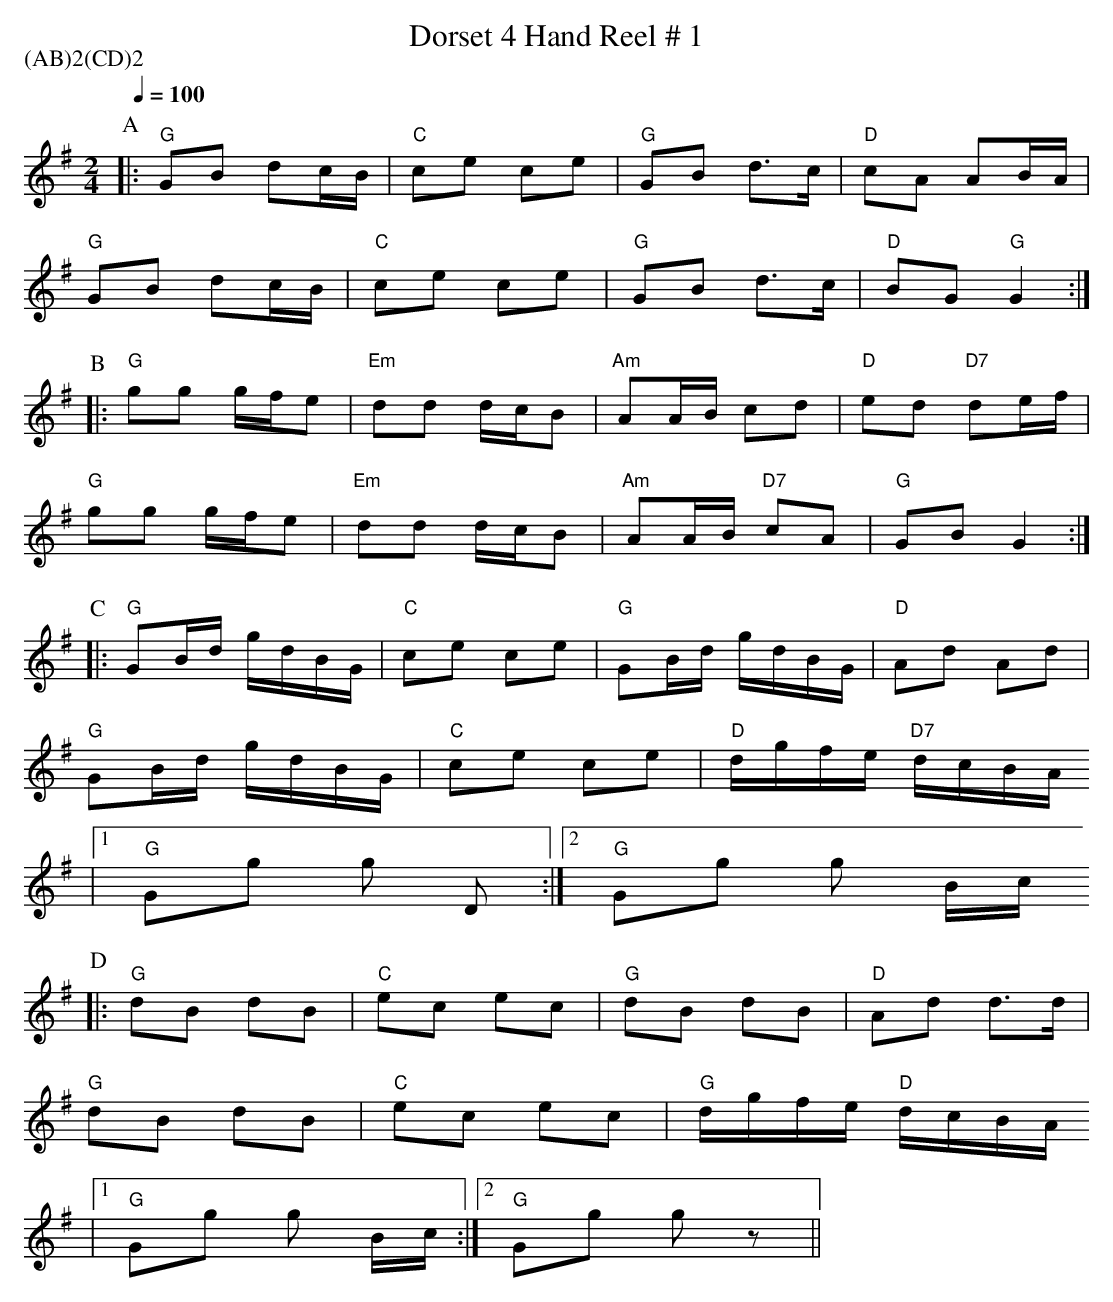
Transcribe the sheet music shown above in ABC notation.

X:1
T:Dorset 4 Hand Reel # 1
P:(AB)2(CD)2
M:2/4
Q:1/4=100
L:1/8
K:G
P:A
|:  "G" GB dc/B/   | "C"  ce ce      |  "G"  GB d>c   | "D" cA AB/A/          |
    "G" GB dc/B/   | "C"  ce ce      |  "G"  GB d>c   | "D" BG  "G" G2       :|
P:B
|: "G" gg g/f/e    | "Em"  dd d/c/B  | "Am" AA/B/ cd       | "D" ed   "D7" de/f/   |
   "G" gg g/f/e    | "Em"  dd d/c/B  | "Am" AA/B/ "D7" cA  | "G" GB   G2     :|
P:C
|: "G" GB/2d/2 g/2d/2B/2G/2       | "C" ce ce      | "G" GB/2d/2 g/2d/2B/2G/2       | "D" Ad Ad    |
   "G" GB/2d/2 g/2d/2B/2G/2       | "C" ce ce      | "D" d/2g/2f/2e/2  "D7" d/2c/2B/2A/2
|1 "G" Gg g D :|2 "G" Gg g B/2c/2
P:D
|: "G" dB dB    | "C" ec ec       | "G" dB dB                    | "D" Ad d>d            |
   "G" dB dB    | "C" ec ec       | "G" d/2g/2f/2e/2 "D" d/2c/2B/2A/2
|1 "G" Gg g B/2c/2     :|2 "G" Gg g z    ||
